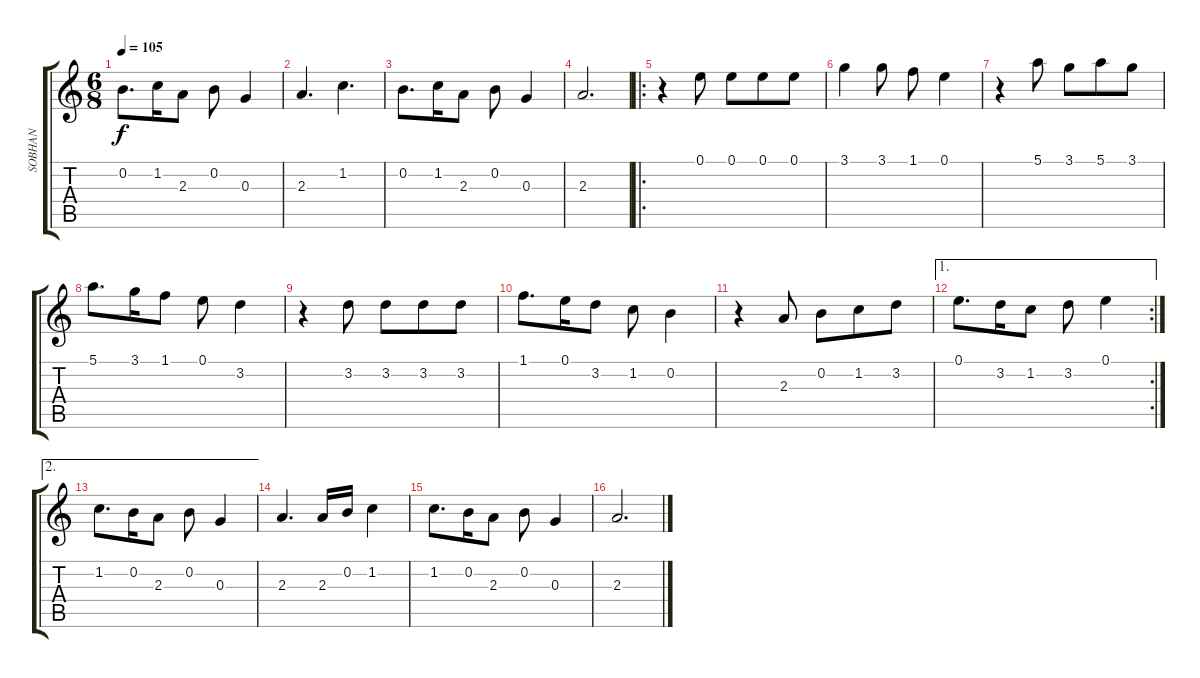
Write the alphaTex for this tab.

\track ("SOBHAN" "SOBHAN") {instrument acousticguitarnylon}
\staff {score tabs}
\tuning (E4 B3 G3 D3 A2 E2) {hide}
\ts (6 8)
\tempo 105
\clef g2
\ks c
0.2.8{d dy f} 1.2.16 2.3.8 0.2.8 0.3.4 |
2.3.4{d} 1.2.4{d} |
0.2.8{d} 1.2.16 2.3.8 0.2.8 0.3.4 |
2.3.2{d} |
\ro
r.4 0.1.8 0.1.8 0.1.8 0.1.8 |
3.1.4 3.1.8 1.1.8 0.1.4 |
r.4 5.1.8 3.1.8 5.1.8 3.1.8 |
5.1.8{d} 3.1.16 1.1.8 0.1.8 3.2.4 |
r.4 3.2.8 3.2.8 3.2.8 3.2.8 |
1.1.8{d} 0.1.16 3.2.8 1.2.8 0.2.4 |
r.4 2.3.8 0.2.8 1.2.8 3.2.8 |
\ae 1
\rc 2
0.1.8{d} 3.2.16 1.2.8 3.2.8 0.1.4 |
\ae 2
1.2.8{d} 0.2.16 2.3.8 0.2.8 0.3.4 |
2.3.4{d} 2.3.16 0.2.16 1.2.4 |
1.2.8{d} 0.2.16 2.3.8 0.2.8 0.3.4 |
2.3.2{d}
